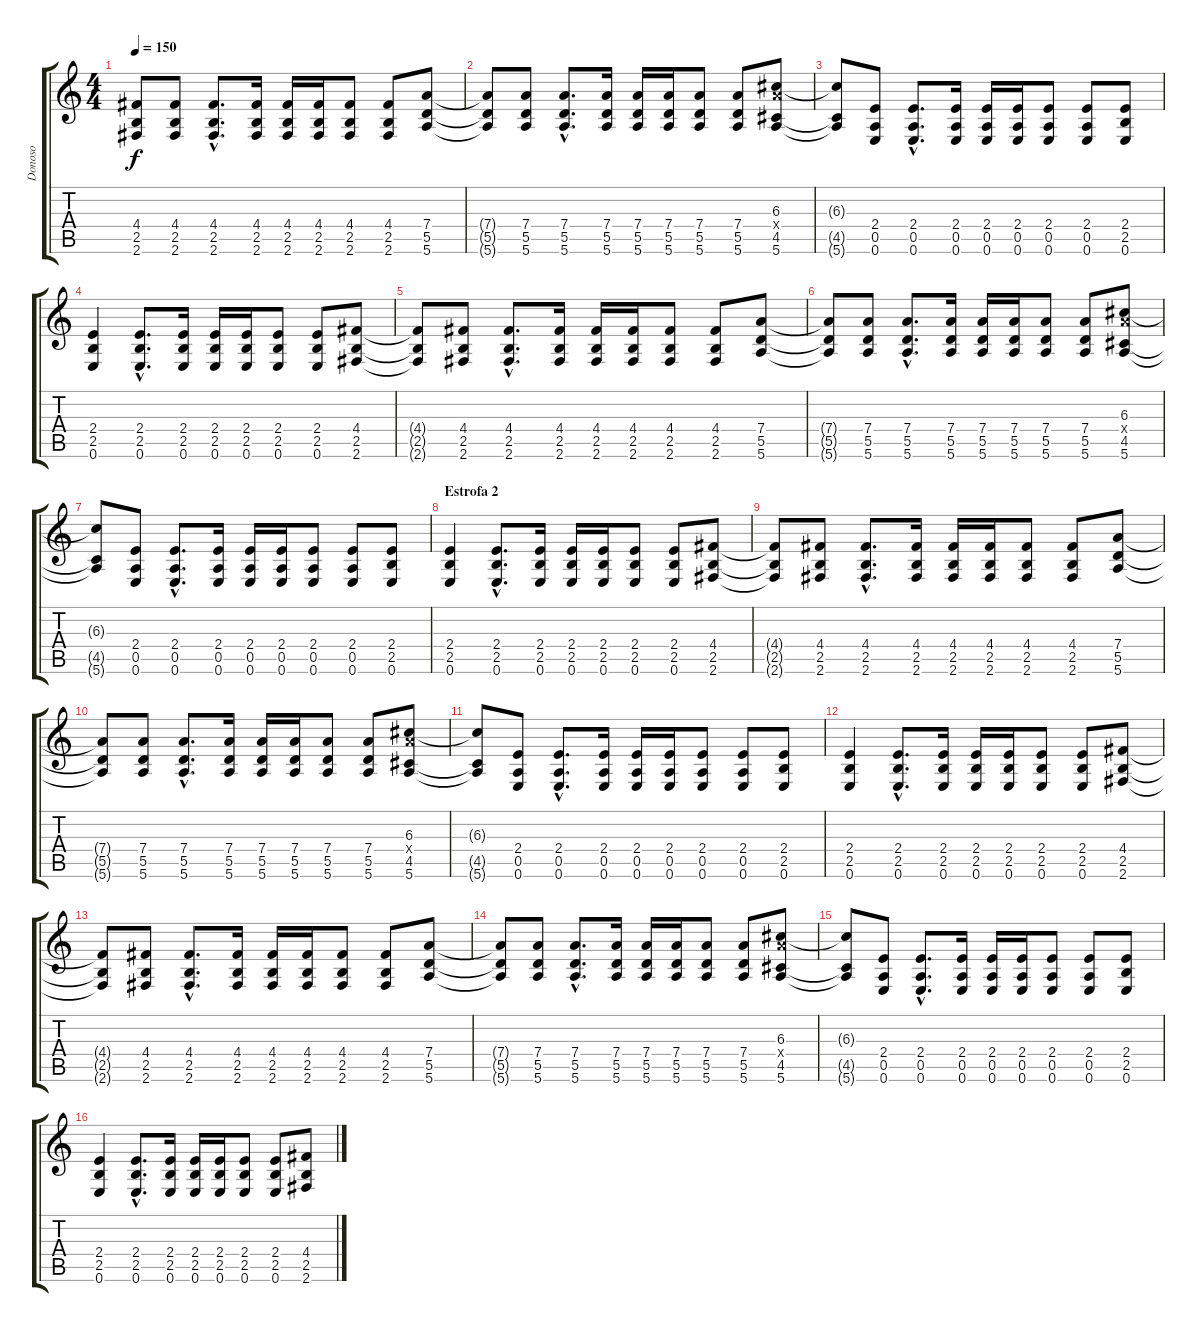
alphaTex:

\track ("Donoso" "Donoso") {instrument overdrivenguitar}
\staff {score tabs}
\tuning (E4 B3 G3 D3 A2 E2) {hide}
\ts (4 4)
\tempo 150
\clef g2
\ks c
(4.4{t} 2.5{t} 2.6{t}).8{dy f} (4.4 2.5 2.6).8 (4.4{hac} 2.5{hac} 2.6{hac}).8{d} (4.4 2.5 2.6).16 (4.4 2.5 2.6).16 (4.4 2.5 2.6).16 (4.4 2.5 2.6).8 (4.4 2.5 2.6).8 (7.4 5.5 5.6).8 |
(7.4{t} 5.5{t} 5.6{t}).8 (7.4 5.5 5.6).8 (7.4{hac} 5.5{hac} 5.6{hac}).8{d} (7.4 5.5 5.6).16 (7.4 5.5 5.6).16 (7.4 5.5 5.6).16 (7.4 5.5 5.6).8 (7.4 5.5 5.6).8 (6.3 7.4{x} 4.5 5.6).8 |
(6.3{t} 4.5{t} 5.6{t}).8 (2.4 0.5 0.6).8 (2.4{hac} 0.5{hac} 0.6{hac}).8{d} (2.4 0.5 0.6).16 (2.4 0.5 0.6).16 (2.4 0.5 0.6).16 (2.4 0.5 0.6).8 (2.4 0.5 0.6).8 (2.4 2.5 0.6).8 |
(2.4 2.5 0.6).4 (2.4{hac} 2.5{hac} 0.6{hac}).8{d} (2.4 2.5 0.6).16 (2.4 2.5 0.6).16 (2.4 2.5 0.6).16 (2.4 2.5 0.6).8 (2.4 2.5 0.6).8 (4.4 2.5 2.6).8 |
(4.4{t} 2.5{t} 2.6{t}).8 (4.4 2.5 2.6).8 (4.4{hac} 2.5{hac} 2.6{hac}).8{d} (4.4 2.5 2.6).16 (4.4 2.5 2.6).16 (4.4 2.5 2.6).16 (4.4 2.5 2.6).8 (4.4 2.5 2.6).8 (7.4 5.5 5.6).8 |
(7.4{t} 5.5{t} 5.6{t}).8 (7.4 5.5 5.6).8 (7.4{hac} 5.5{hac} 5.6{hac}).8{d} (7.4 5.5 5.6).16 (7.4 5.5 5.6).16 (7.4 5.5 5.6).16 (7.4 5.5 5.6).8 (7.4 5.5 5.6).8 (6.3 7.4{x} 4.5 5.6).8 |
(6.3{t} 4.5{t} 5.6{t}).8 (2.4 0.5 0.6).8 (2.4{hac} 0.5{hac} 0.6{hac}).8{d} (2.4 0.5 0.6).16 (2.4 0.5 0.6).16 (2.4 0.5 0.6).16 (2.4 0.5 0.6).8 (2.4 0.5 0.6).8 (2.4 2.5 0.6).8 |
\section ("" "Estrofa 2")
(2.4 2.5 0.6).4 (2.4{hac} 2.5{hac} 0.6{hac}).8{d} (2.4 2.5 0.6).16 (2.4 2.5 0.6).16 (2.4 2.5 0.6).16 (2.4 2.5 0.6).8 (2.4 2.5 0.6).8 (4.4 2.5 2.6).8 |
(4.4{t} 2.5{t} 2.6{t}).8 (4.4 2.5 2.6).8 (4.4{hac} 2.5{hac} 2.6{hac}).8{d} (4.4 2.5 2.6).16 (4.4 2.5 2.6).16 (4.4 2.5 2.6).16 (4.4 2.5 2.6).8 (4.4 2.5 2.6).8 (7.4 5.5 5.6).8 |
(7.4{t} 5.5{t} 5.6{t}).8 (7.4 5.5 5.6).8 (7.4{hac} 5.5{hac} 5.6{hac}).8{d} (7.4 5.5 5.6).16 (7.4 5.5 5.6).16 (7.4 5.5 5.6).16 (7.4 5.5 5.6).8 (7.4 5.5 5.6).8 (6.3 7.4{x} 4.5 5.6).8 |
(6.3{t} 4.5{t} 5.6{t}).8 (2.4 0.5 0.6).8 (2.4{hac} 0.5{hac} 0.6{hac}).8{d} (2.4 0.5 0.6).16 (2.4 0.5 0.6).16 (2.4 0.5 0.6).16 (2.4 0.5 0.6).8 (2.4 0.5 0.6).8 (2.4 2.5 0.6).8 |
(2.4 2.5 0.6).4 (2.4{hac} 2.5{hac} 0.6{hac}).8{d} (2.4 2.5 0.6).16 (2.4 2.5 0.6).16 (2.4 2.5 0.6).16 (2.4 2.5 0.6).8 (2.4 2.5 0.6).8 (4.4 2.5 2.6).8 |
(4.4{t} 2.5{t} 2.6{t}).8 (4.4 2.5 2.6).8 (4.4{hac} 2.5{hac} 2.6{hac}).8{d} (4.4 2.5 2.6).16 (4.4 2.5 2.6).16 (4.4 2.5 2.6).16 (4.4 2.5 2.6).8 (4.4 2.5 2.6).8 (7.4 5.5 5.6).8 |
(7.4{t} 5.5{t} 5.6{t}).8 (7.4 5.5 5.6).8 (7.4{hac} 5.5{hac} 5.6{hac}).8{d} (7.4 5.5 5.6).16 (7.4 5.5 5.6).16 (7.4 5.5 5.6).16 (7.4 5.5 5.6).8 (7.4 5.5 5.6).8 (6.3 7.4{x} 4.5 5.6).8 |
(6.3{t} 4.5{t} 5.6{t}).8 (2.4 0.5 0.6).8 (2.4{hac} 0.5{hac} 0.6{hac}).8{d} (2.4 0.5 0.6).16 (2.4 0.5 0.6).16 (2.4 0.5 0.6).16 (2.4 0.5 0.6).8 (2.4 0.5 0.6).8 (2.4 2.5 0.6).8 |
(2.4 2.5 0.6).4 (2.4{hac} 2.5{hac} 0.6{hac}).8{d} (2.4 2.5 0.6).16 (2.4 2.5 0.6).16 (2.4 2.5 0.6).16 (2.4 2.5 0.6).8 (2.4 2.5 0.6).8 (4.4 2.5 2.6).8
